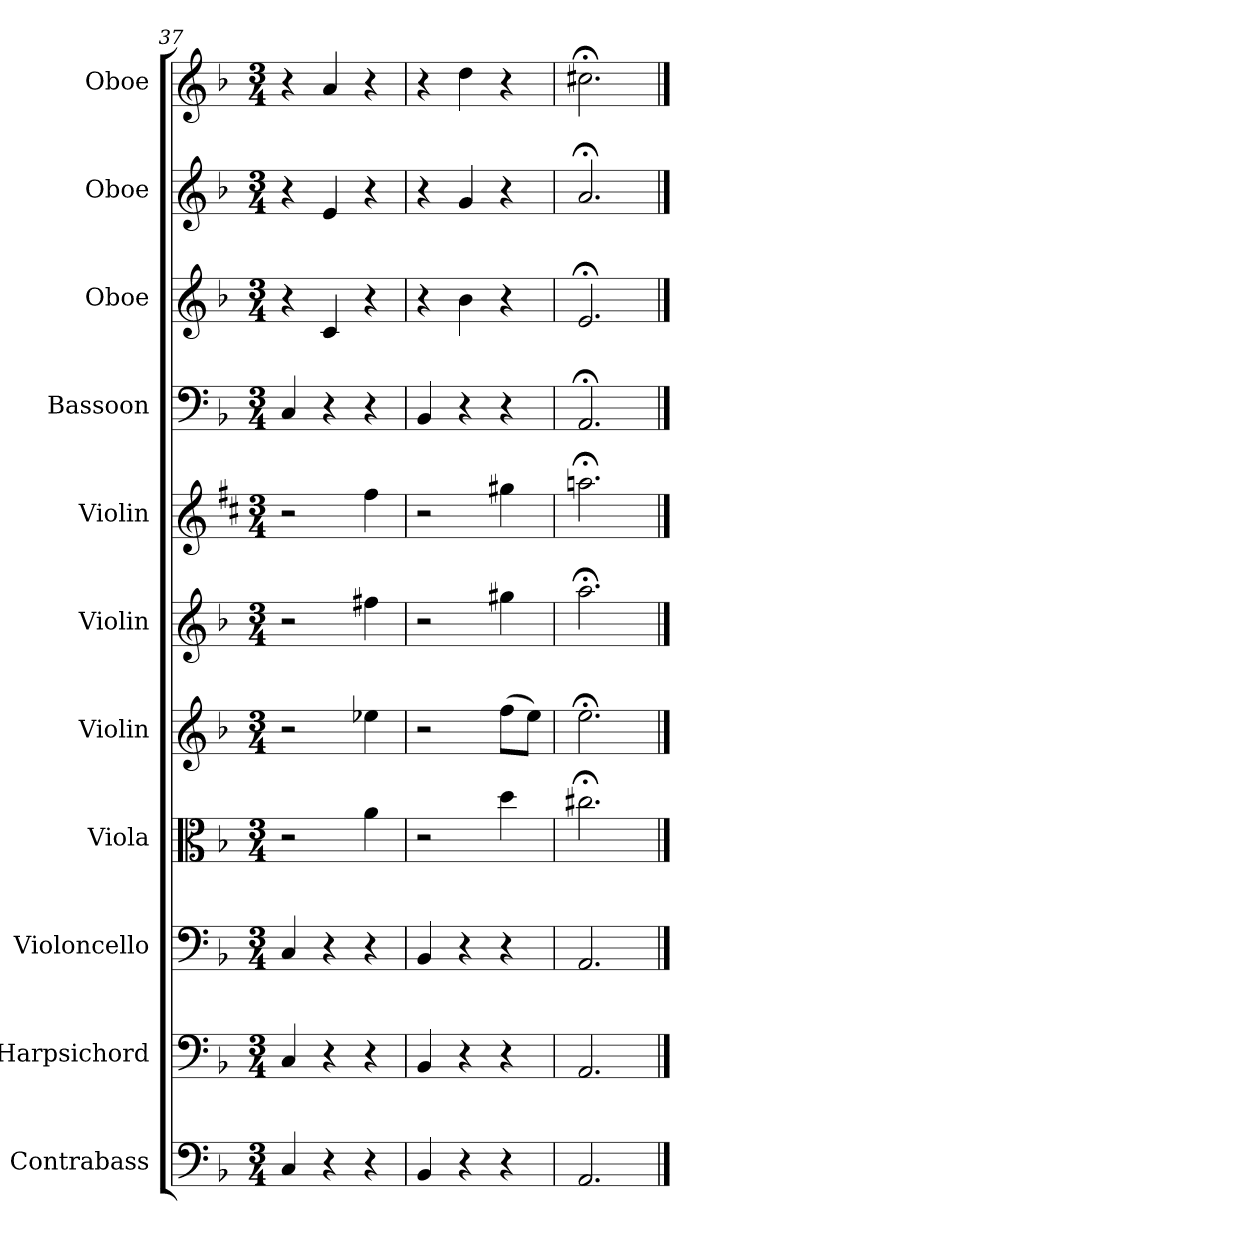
**kern	**kern	**kern	**kern	**kern	**kern	**kern	**kern	**kern	**kern	**kern
*part11	*part10	*part9	*part8	*part7	*part6	*part5	*part4	*part3	*part2	*part1
*staff11	*staff10	*staff9	*staff8	*staff7	*staff6	*staff5	*staff4	*staff3	*staff2	*staff1
*I"Contrabass	*I"Harpsichord	*I"Violoncello	*I"Viola	*I"Violin	*I"Violin	*I"Violin	*I"Bassoon	*I"Oboe	*I"Oboe	*I"Oboe
*I'Cb	*I'Hpschd	*I'Vc	*I'Vla	*I'Vln	*I'Vln	*I'Vln	*I'Bsn	*I'Ob	*I'Ob	*I'Ob
*clefF4	*clefF4	*clefF4	*clefC3	*clefG2	*clefG2	*clefG2	*clefF4	*clefG2	*clefG2	*clefG2
*ITrd7c12	*	*	*	*	*	*	*	*	*	*
*k[b-]	*k[b-]	*k[b-]	*k[b-]	*k[b-]	*k[b-]	*k[f#c#]	*k[b-]	*k[b-]	*k[b-]	*k[b-]
*d:	*d:	*d:	*d:	*d:	*d:	*b:	*d:	*d:	*d:	*d:
*M3/4	*M3/4	*M3/4	*M3/4	*M3/4	*M3/4	*M3/4	*M3/4	*M3/4	*M3/4	*M3/4
=37	=37	=37	=37	=37	=37	=37	=37	=37	=37	=37
4CC/	4C/	4C/	2r	2r	2r	2r	4C/	4r	4r	4r
4r	4r	4r	.	.	.	.	4r	4c/	4e/	4a/
4r	4r	4r	4a\	4ee-X\	4ff#X\	4ff#\	4r	4r	4r	4r
=38	=38	=38	=38	=38	=38	=38	=38	=38	=38	=38
4BBB-/	4BB-/	4BB-/	2r	2r	2r	2r	4BB-/	4r	4r	4r
4r	4r	4r	.	.	.	.	4r	4b-\	4g/	4dd\
4r	4r	4r	4dd\	(8ff\L	4gg#X\	4gg#X\	4r	4r	4r	4r
.	.	.	.	8ee\J)	.	.	.	.	.	.
=39	=39	=39	=39	=39	=39	=39	=39	=39	=39	=39
2.AAA/	2.AA/	2.AA/	2.cc#X;<\	2.ee;<\	2.aa;<\	2.aan;<\	2.AA;</	2.e;</	2.a;</	2.cc#X;<\
==	==	==	==	==	==	==	==	==	==	==
*-	*-	*-	*-	*-	*-	*-	*-	*-	*-	*-
